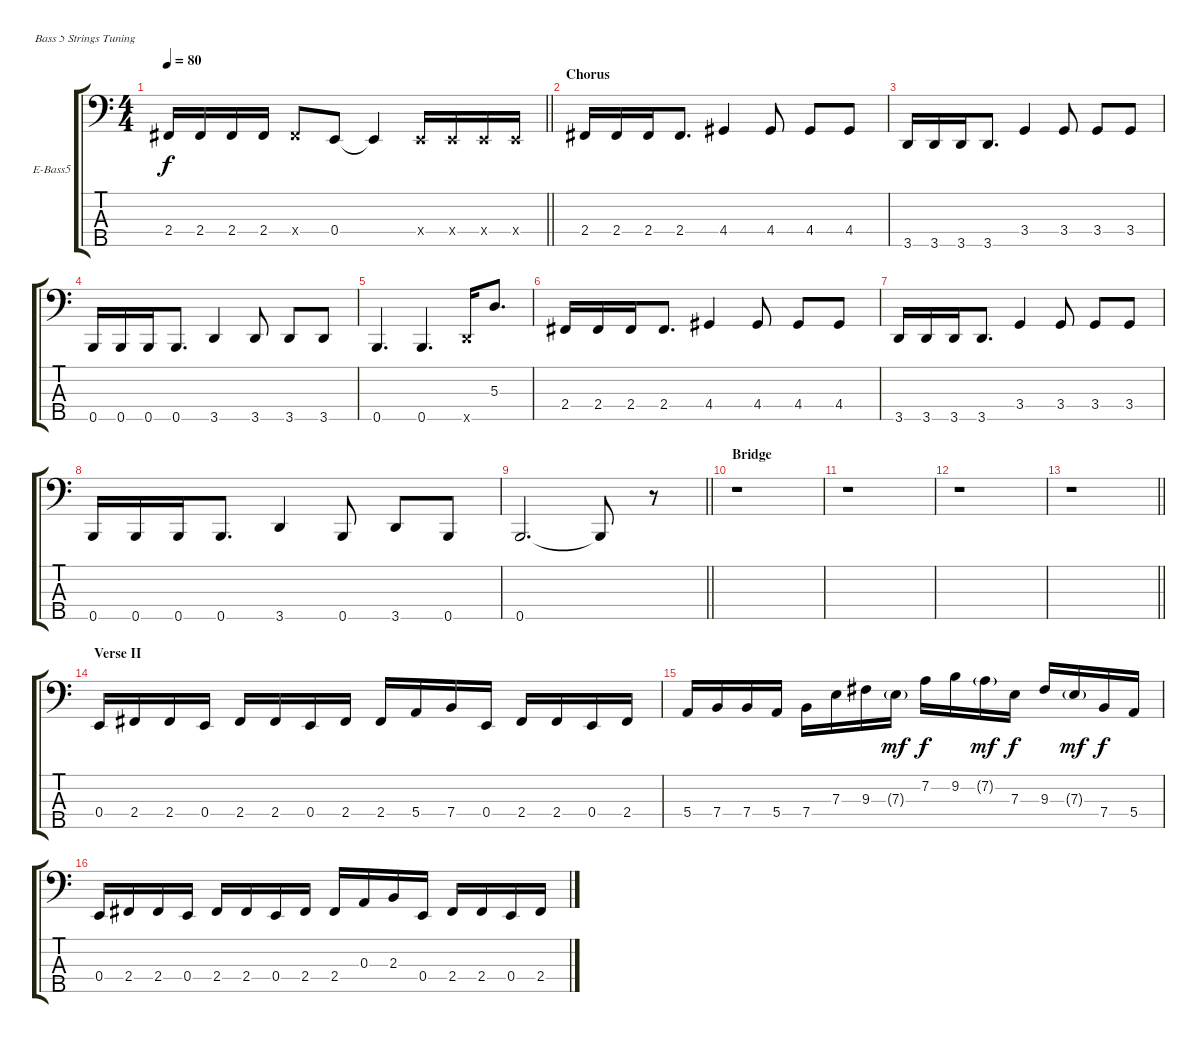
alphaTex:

\bracketExtendMode groupsimilarinstruments
\firstSystemTrackNameOrientation horizontal
\otherSystemsTrackNameOrientation horizontal
\track ("Bass" "E-Bass5") {instrument electricbassfinger}
\staff {score tabs}
\tuning (G2 D2 A1 E1 B0)
\ts (4 4)
\tempo 80
\clef f4
\barLineRight lightlight
\ks c
2.4.16{dy f} 2.4.16 2.4.16 2.4.16 2.4{x}.8 0.4.8 0.4{t}.4 0.4{x}.16 0.4{x}.16 0.4{x}.16 0.4{x}.16 |
\section ("" "Chorus")
2.4.16 2.4.16 2.4.16 2.4.8{d} 4.4.4 4.4.8 4.4.8 4.4.8 |
3.5.16 3.5.16 3.5.16 3.5.8{d} 3.4.4 3.4.8 3.4.8 3.4.8 |
0.5.16 0.5.16 0.5.16 0.5.8{d} 3.5.4 3.5.8 3.5.8 3.5.8 |
0.5.4{d} 0.5.4{d} 3.5{x}.16 5.3.8{d} |
2.4.16 2.4.16 2.4.16 2.4.8{d} 4.4.4 4.4.8 4.4.8 4.4.8 |
3.5.16 3.5.16 3.5.16 3.5.8{d} 3.4.4 3.4.8 3.4.8 3.4.8 |
0.5.16 0.5.16 0.5.16 0.5.8{d} 3.5.4 0.5.8 3.5.8 0.5.8 |
\barLineRight lightlight
0.5.2{d} 0.5{t}.8 r.8 |
\section ("" "Bridge")
r.1 |
r.1 |
r.1 |
\barLineRight lightlight
r.1 |
\section ("" "Verse II")
0.4.16 2.4.16 2.4.16 0.4.16 2.4.16 2.4.16 0.4.16 2.4.16 2.4.16 5.4.16 7.4.16 0.4.16 2.4.16 2.4.16 0.4.16 2.4.16 |
5.4.16 7.4.16 7.4.16 5.4.16 7.4.16 7.3.16 9.3.16 7.3{g}.16{dy mf} 7.2.16{dy f} 9.2.16 7.2{g}.16{dy mf} 7.3.16{dy f} 9.3.16 7.3{g}.16{dy mf} 7.4.16{dy f} 5.4.16 |
0.4.16 2.4.16 2.4.16 0.4.16 2.4.16 2.4.16 0.4.16 2.4.16 2.4.16 0.3.16 2.3.16 0.4.16 2.4.16 2.4.16 0.4.16 2.4.16
